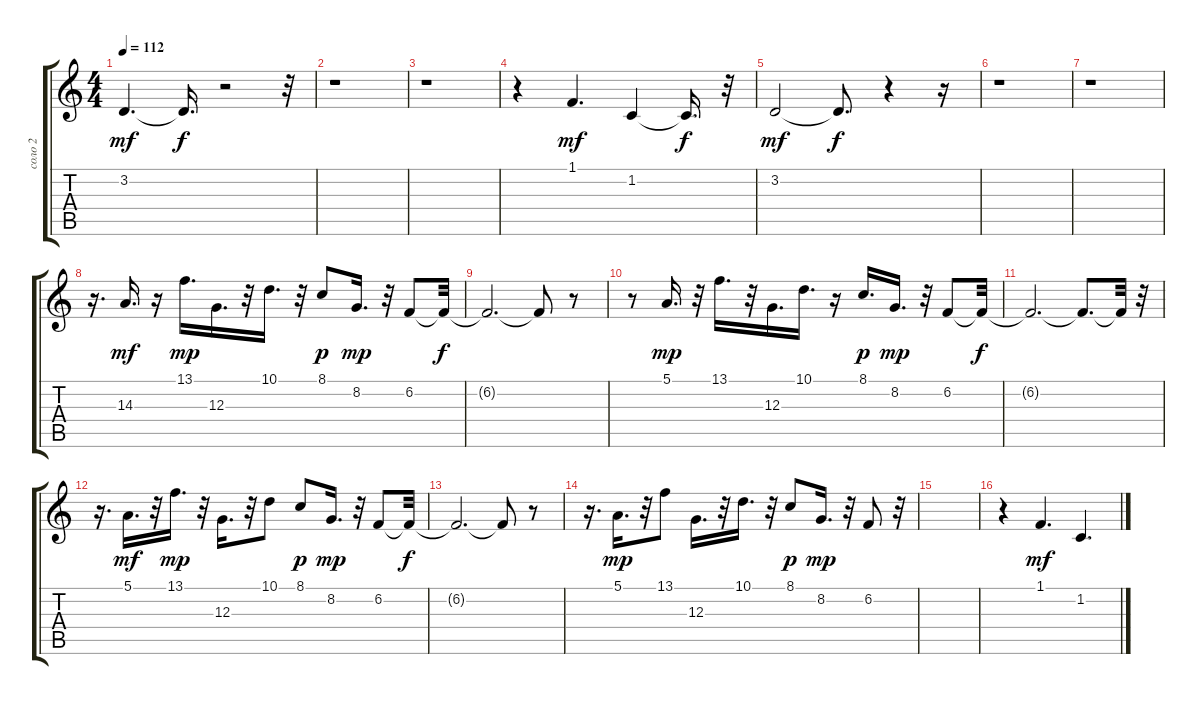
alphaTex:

\track ("соло 2" "соло 2") {instrument glockenspiel}
\staff {score tabs}
\tuning (E4 B3 G3 D3 A2 E2) {hide}
\ts (4 4)
\tempo 112
\clef g2
\ks c
3.2.4{d dy mf} 3.2{t}.16{d dy f} r.2 r.32 |
r.1 |
r.1 |
r.4 1.1.4{d dy mf} 1.2.4 1.2{t}.16{d dy f} r.32 |
3.2.2{dy mf} 3.2{t}.8{d dy f} r.4 r.16 |
r.1 |
r.1 |
r.16{d} 14.3.16{d dy mf instrument brightacousticpiano} r.16 13.1.16{d dy mp} 12.3.16{d} r.32 10.1.16{d} r.32 8.1.8{dy p} 8.2.16{d dy mp} r.32 6.2.8 6.2{t}.32{dy f} |
6.2{t}.2{d} 6.2{t}.8 r.8 |
r.8 5.1.16{d dy mp} r.32 13.1.16{d} r.32 12.3.16{d} 10.1.16{d} r.16 8.1.16{d dy p} 8.2.16{d dy mp} r.32 6.2.8 6.2{t}.32{dy f} |
6.2{t}.2{d} 6.2{t}.8{d} 6.2{t}.32 r.32 |
r.16{d} 5.1.16{d dy mf} r.32 13.1.16{d dy mp} r.32 12.3.16{d} r.32 10.1.8 8.1.8{dy p} 8.2.16{d dy mp} r.32 6.2.8 6.2{t}.32{dy f} |
6.2{t}.2{d} 6.2{t}.8 r.8 |
r.16{d} 5.1.16{d dy mp} r.32 13.1.8 12.3.16{d} r.32 10.1.16{d} r.32 8.1.8{dy p} 8.2.16{d dy mp} r.32 6.2.8 r.32 |
|
r.4 1.1.4{d dy mf} 1.2.4{d}
